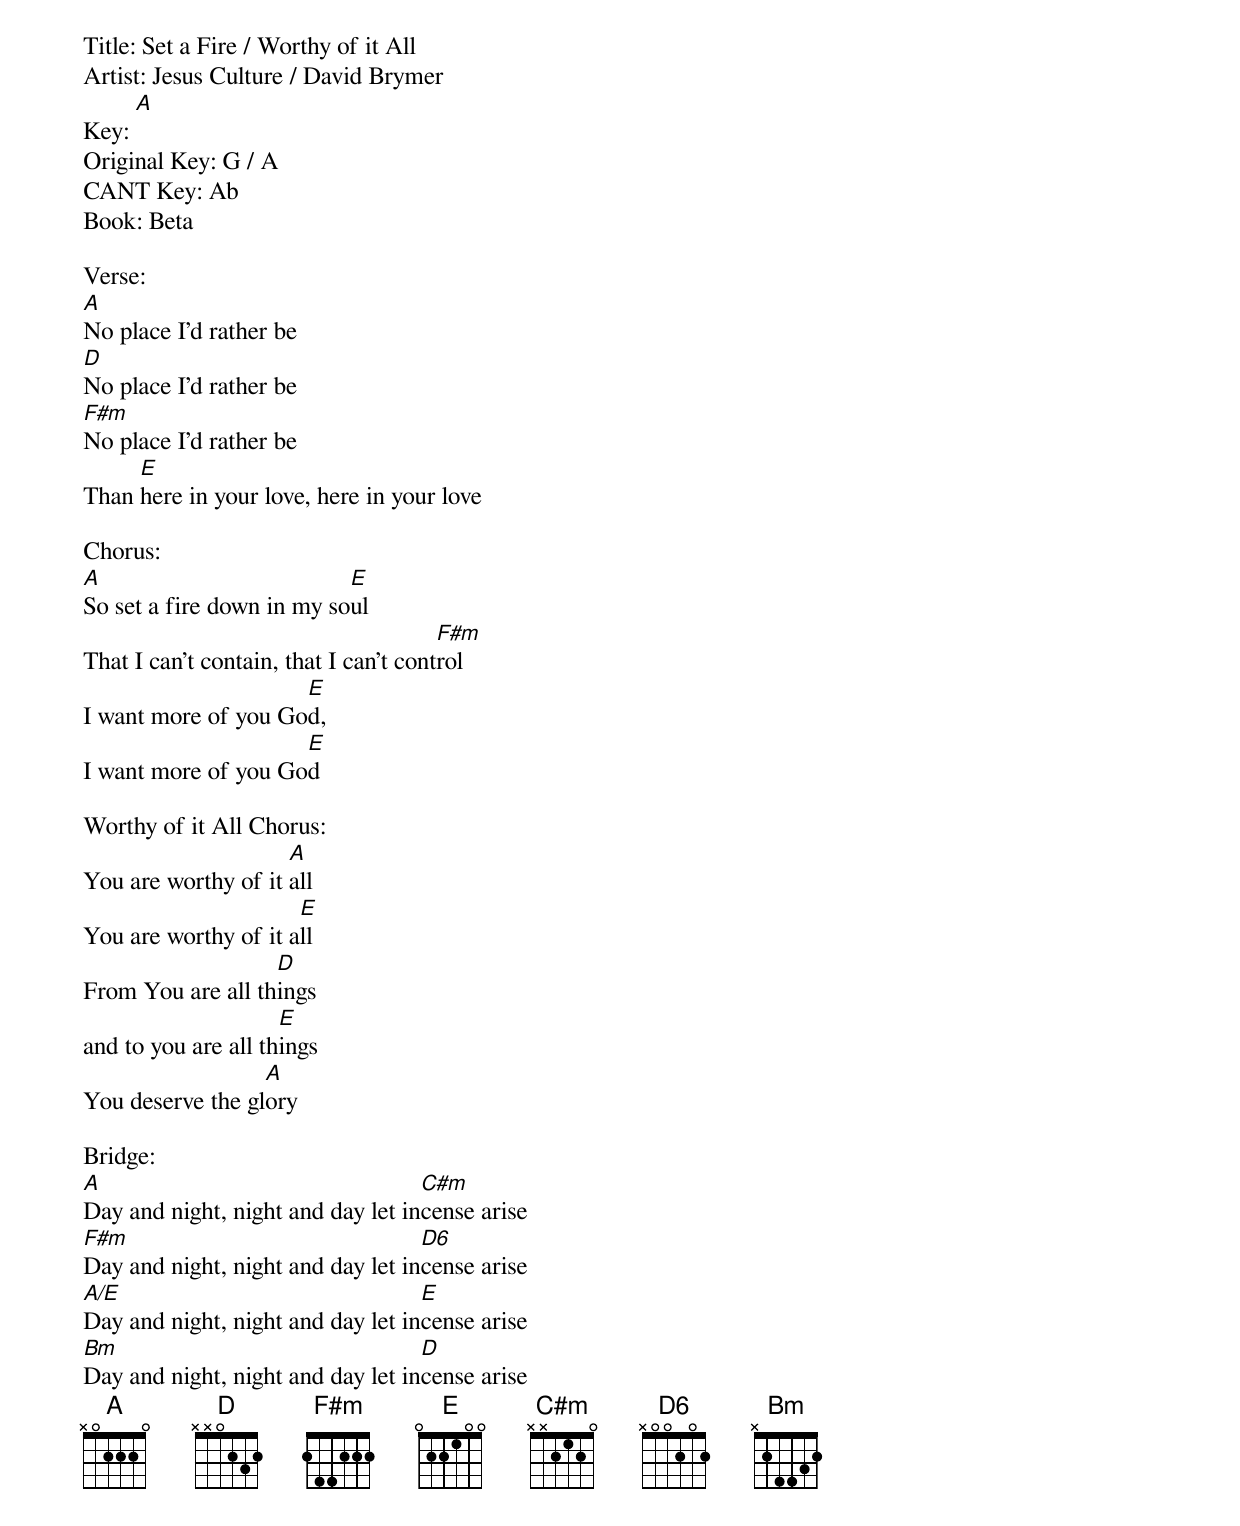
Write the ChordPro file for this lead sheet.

Title: Set a Fire / Worthy of it All
Artist: Jesus Culture / David Brymer
Key: [A]
Original Key: G / A
CANT Key: Ab
Book: Beta

Verse:
[A]No place I'd rather be
[D]No place I'd rather be
[F#m]No place I'd rather be
Than [E]here in your love, here in your love

Chorus:
[A]So set a fire down in my so[E]ul
That I can't contain, that I can't cont[F#m]rol
I want more of you Go[E]d,
I want more of you Go[E]d

Worthy of it All Chorus:
You are worthy of it [A]all
You are worthy of it a[E]ll
From You are all th[D]ings
and to you are all th[E]ings
You deserve the gl[A]ory

Bridge:
[A]Day and night, night and day let in[C#m]cense arise
[F#m]Day and night, night and day let in[D6]cense arise
[A/E]Day and night, night and day let in[E]cense arise
[Bm]Day and night, night and day let in[D]cense arise
